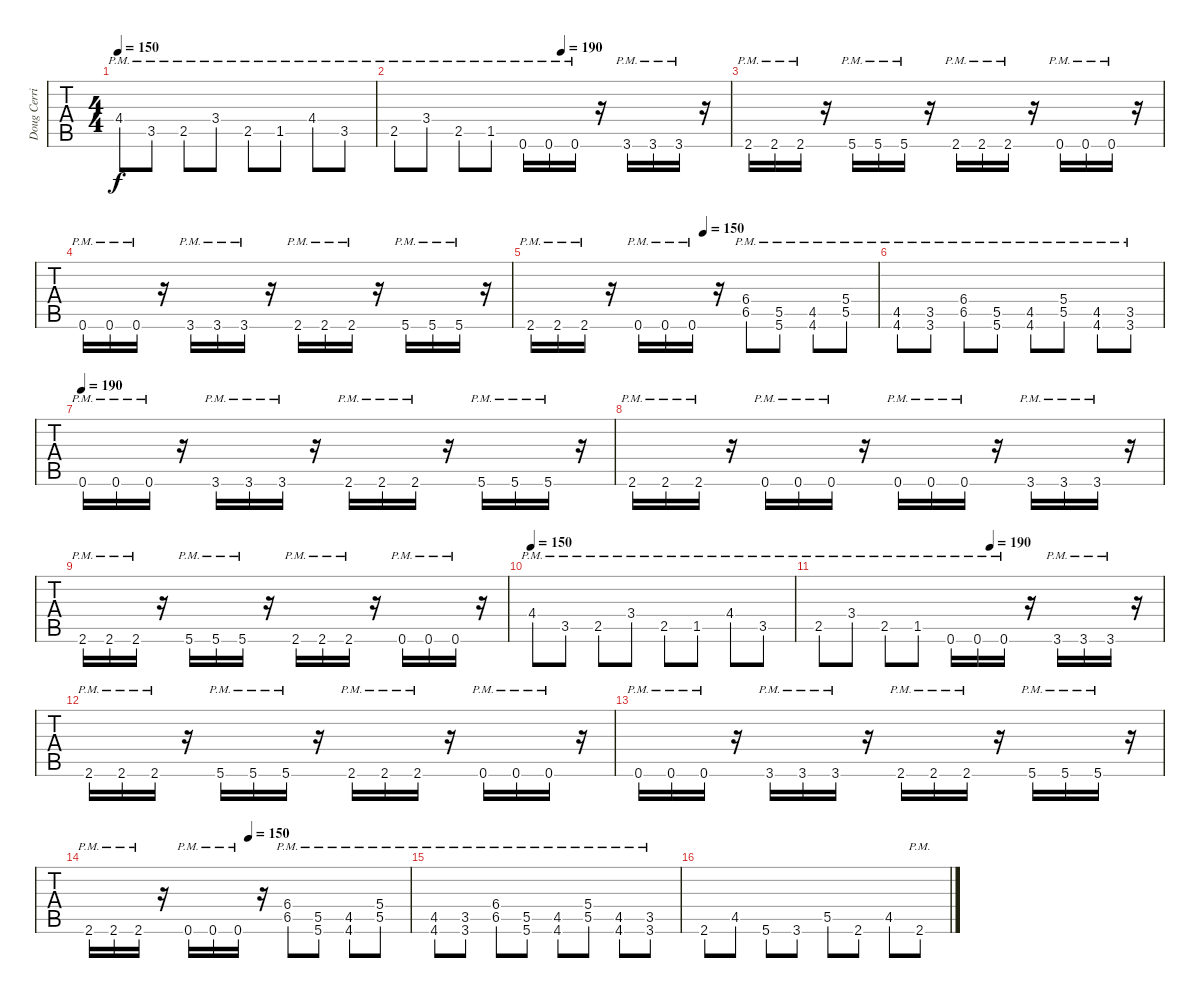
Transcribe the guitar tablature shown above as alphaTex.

\track ("Doug Cerrito" "Doug Cerri") {instrument distortionguitar}
\staff {tabs}
\tuning (C4 G3 Eb3 Bb2 F2 C2) {hide}
\ts (4 4)
\tempo 150
\clef g2
\ks c
4.4{pm}.8{dy f} 3.5{pm}.8 2.5{pm}.8 3.4{pm}.8 2.5{pm}.8 1.5{pm}.8 4.4{pm}.8 3.5{pm}.8 |
\tempo (190 0.5)
2.5{pm}.8 3.4{pm}.8 2.5{pm}.8 1.5{pm}.8 0.6{pm}.16 0.6{pm}.16 0.6{pm}.16 r.16 3.6{pm}.16 3.6{pm}.16 3.6{pm}.16 r.16 |
2.6{pm}.16 2.6{pm}.16 2.6{pm}.16 r.16 5.6{pm}.16 5.6{pm}.16 5.6{pm}.16 r.16 2.6{pm}.16 2.6{pm}.16 2.6{pm}.16 r.16 0.6{pm}.16 0.6{pm}.16 0.6{pm}.16 r.16 |
0.6{pm}.16 0.6{pm}.16 0.6{pm}.16 r.16 3.6{pm}.16 3.6{pm}.16 3.6{pm}.16 r.16 2.6{pm}.16 2.6{pm}.16 2.6{pm}.16 r.16 5.6{pm}.16 5.6{pm}.16 5.6{pm}.16 r.16 |
\tempo (150 0.5)
2.6{pm}.16 2.6{pm}.16 2.6{pm}.16 r.16 0.6{pm}.16 0.6{pm}.16 0.6{pm}.16 r.16 (6.4{pm} 6.5{pm}).8 (5.5{pm} 5.6{pm}).8 (4.5{pm} 4.6{pm}).8 (5.4{pm} 5.5{pm}).8 |
(4.5{pm} 4.6{pm}).8 (3.5{pm} 3.6{pm}).8 (6.4{pm} 6.5{pm}).8 (5.5{pm} 5.6{pm}).8 (4.5{pm} 4.6{pm}).8 (5.4{pm} 5.5{pm}).8 (4.5{pm} 4.6{pm}).8 (3.5{pm} 3.6{pm}).8 |
\tempo 190
0.6{pm}.16 0.6{pm}.16 0.6{pm}.16 r.16 3.6{pm}.16 3.6{pm}.16 3.6{pm}.16 r.16 2.6{pm}.16 2.6{pm}.16 2.6{pm}.16 r.16 5.6{pm}.16 5.6{pm}.16 5.6{pm}.16 r.16 |
2.6{pm}.16 2.6{pm}.16 2.6{pm}.16 r.16 0.6{pm}.16 0.6{pm}.16 0.6{pm}.16 r.16 0.6{pm}.16 0.6{pm}.16 0.6{pm}.16 r.16 3.6{pm}.16 3.6{pm}.16 3.6{pm}.16 r.16 |
2.6{pm}.16 2.6{pm}.16 2.6{pm}.16 r.16 5.6{pm}.16 5.6{pm}.16 5.6{pm}.16 r.16 2.6{pm}.16 2.6{pm}.16 2.6{pm}.16 r.16 0.6{pm}.16 0.6{pm}.16 0.6{pm}.16 r.16 |
\tempo 150
4.4{pm}.8 3.5{pm}.8 2.5{pm}.8 3.4{pm}.8 2.5{pm}.8 1.5{pm}.8 4.4{pm}.8 3.5{pm}.8 |
\tempo (190 0.5)
2.5{pm}.8 3.4{pm}.8 2.5{pm}.8 1.5{pm}.8 0.6{pm}.16 0.6{pm}.16 0.6{pm}.16 r.16 3.6{pm}.16 3.6{pm}.16 3.6{pm}.16 r.16 |
2.6{pm}.16 2.6{pm}.16 2.6{pm}.16 r.16 5.6{pm}.16 5.6{pm}.16 5.6{pm}.16 r.16 2.6{pm}.16 2.6{pm}.16 2.6{pm}.16 r.16 0.6{pm}.16 0.6{pm}.16 0.6{pm}.16 r.16 |
0.6{pm}.16 0.6{pm}.16 0.6{pm}.16 r.16 3.6{pm}.16 3.6{pm}.16 3.6{pm}.16 r.16 2.6{pm}.16 2.6{pm}.16 2.6{pm}.16 r.16 5.6{pm}.16 5.6{pm}.16 5.6{pm}.16 r.16 |
\tempo (150 0.5)
2.6{pm}.16 2.6{pm}.16 2.6{pm}.16 r.16 0.6{pm}.16 0.6{pm}.16 0.6{pm}.16 r.16 (6.4{pm} 6.5{pm}).8 (5.5{pm} 5.6{pm}).8 (4.5{pm} 4.6{pm}).8 (5.4{pm} 5.5{pm}).8 |
(4.5{pm} 4.6{pm}).8 (3.5{pm} 3.6{pm}).8 (6.4{pm} 6.5{pm}).8 (5.5{pm} 5.6{pm}).8 (4.5{pm} 4.6{pm}).8 (5.4{pm} 5.5{pm}).8 (4.5{pm} 4.6{pm}).8 (3.5{pm} 3.6{pm}).8 |
2.6.8 4.5.8 5.6.8 3.6.8 5.5.8 2.6.8 4.5.8 2.6{pm}.8
